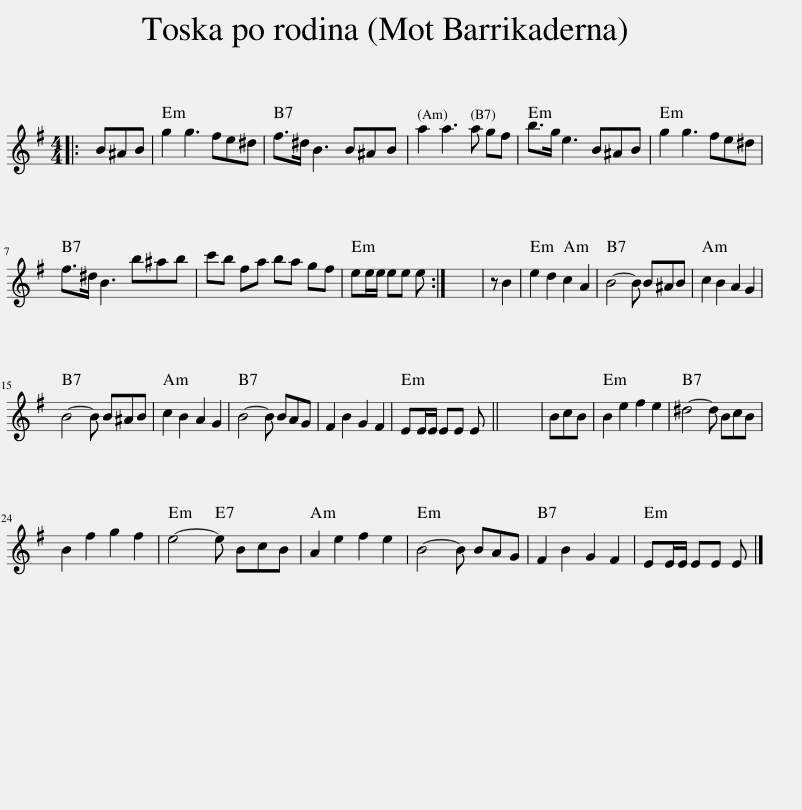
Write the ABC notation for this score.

X:1
L:1/8
M:4/4
I:linebreak $
K:Emin
V:1 treble
V:1
|: B^AB | g2 g3 fe^d | f>^d B3 B^AB | a2 a3 a gf | b>g e3 B^AB | %5
 g2 g3 fe^d |$ f>^d B3 b^ab | c'b fa ba gf | ee/e/ ee e :| x8 | %10
 z B2 | e2 d2 c2 A2 | B4- B B^AB | c2 B2 A2 G2 |$ B4- B B^AB | %15
 c2 B2 A2 G2 | B4- B BAG | F2 B2 G2 F2 | EE/E/ EE E || x8 | %20
 BcB | B2 e2 f2 e2 | ^d4- d BcB |$ B2 f2 g2 f2 | e4- e BcB | %25
 A2 e2 f2 e2 | B4- B BAG | F2 B2 G2 F2 | EE/E/ EE E |] %29
